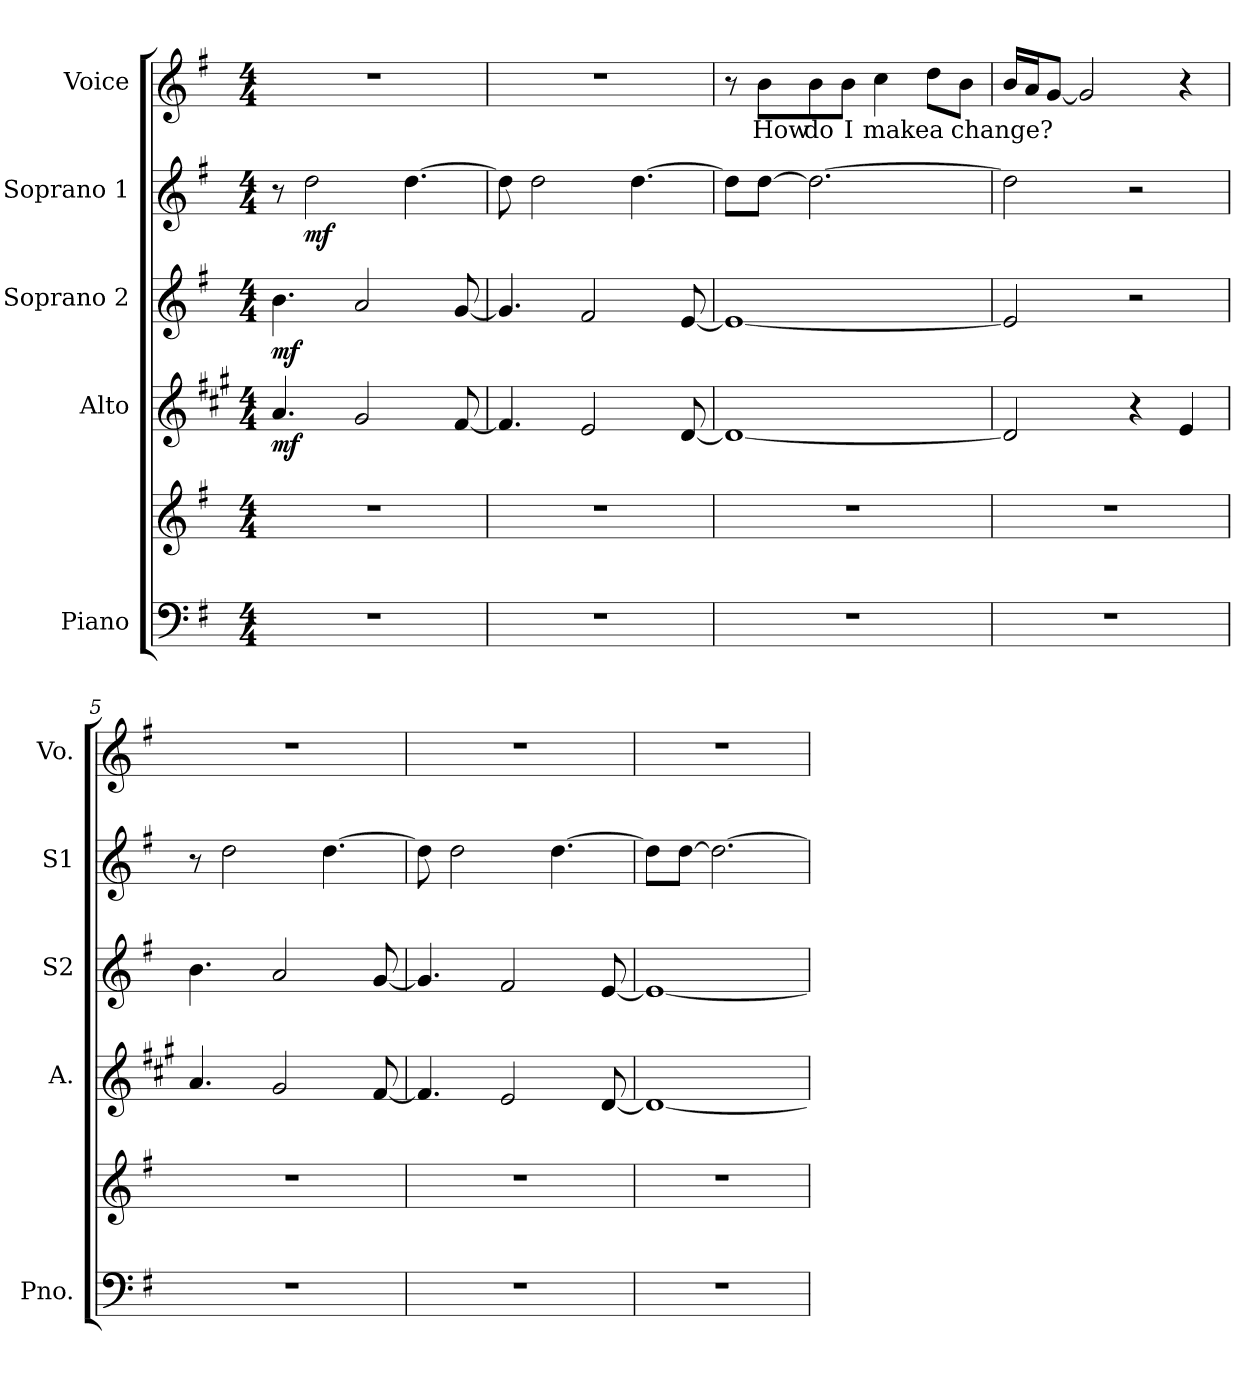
**kern	**kern	**kern	**dynam	**kern	**dynam	**kern	**dynam	**kern	**text
*part5	*part5	*part4	*part4	*part3	*part3	*part2	*part2	*part1	*part1
*staff6	*staff5	*staff4	*staff4	*staff3	*staff3	*staff2	*staff2	*staff1	*staff1
*I"Piano	*	*I"Alto	*	*I"Soprano 2	*	*I"Soprano 1	*	*I"Voice	*
*I'Pno.	*	*I'A.	*	*I'S2	*	*I'S1	*	*I'Vo.	*
*clefF4	*clefG2	*clefG2	*	*clefG2	*	*clefG2	*	*clefG2	*
*	*	*ITrd1c2	*	*	*	*	*	*	*
*k[f#]	*k[f#]	*k[f#]	*	*k[f#]	*	*k[f#]	*	*k[f#]	*
*G:	*G:	*G:	*	*G:	*	*G:	*	*G:	*
*M4/4	*M4/4	*M4/4	*	*M4/4	*	*M4/4	*	*M4/4	*
*MM106	*MM106	*MM106	*	*MM106	*	*MM106	*	*MM106	*
=1	=1	=1	=1	=1	=1	=1	=1	=1	=1
!	!	!	!LO:DY:b	!	!LO:DY:b	!	!	!	!
1r	1r	4.g/	mf	4.b\	mf	8r	.	1r	.
!	!	!	!	!	!	!	!LO:DY:b	!	!
.	.	.	.	.	.	2dd\	mf	.	.
.	.	2f#/	.	2a/	.	.	.	.	.
.	.	.	.	.	.	[4.dd\	.	.	.
.	.	[8e/	.	[8g/	.	.	.	.	.
=2	=2	=2	=2	=2	=2	=2	=2	=2	=2
1r	1r	4.e/]	.	4.g/]	.	8dd\]	.	1r	.
.	.	.	.	.	.	2dd\	.	.	.
.	.	2d/	.	2f#/	.	.	.	.	.
.	.	.	.	.	.	[4.dd\	.	.	.
.	.	[8c/	.	[8e/	.	.	.	.	.
=3	=3	=3	=3	=3	=3	=3	=3	=3	=3
1r	1r	1c_	.	1e_	.	8dd\L]	.	8r	.
!	!	!	!	!	!	!	!	!	!LO:LY:b
.	.	.	.	.	.	[8dd\J	.	8b\L	How
!	!	!	!	!	!	!	!	!	!LO:LY:b
.	.	.	.	.	.	2.dd\_	.	8b\	do
!	!	!	!	!	!	!	!	!	!LO:LY:b
.	.	.	.	.	.	.	.	8b\J	I
!	!	!	!	!	!	!	!	!	!LO:LY:b
.	.	.	.	.	.	.	.	4cc\	make
!	!	!	!	!	!	!	!	!	!LO:LY:b
.	.	.	.	.	.	.	.	8dd\L	a
!	!	!	!	!	!	!	!	!	!LO:LY:b
.	.	.	.	.	.	.	.	8b\J	change?
=4	=4	=4	=4	=4	=4	=4	=4	=4	=4
1r	1r	2c/]	.	2e/]	.	2dd\]	.	16b/LL	.
.	.	.	.	.	.	.	.	16a/J	.
.	.	.	.	.	.	.	.	[8g/J	.
.	.	.	.	.	.	.	.	2g/]	.
.	.	4r	.	2r	.	2r	.	.	.
.	.	4d/	.	.	.	.	.	4r	.
=5	=5	=5	=5	=5	=5	=5	=5	=5	=5
1r	1r	4.g/	.	4.b\	.	8r	.	1r	.
.	.	.	.	.	.	2dd\	.	.	.
.	.	2f#/	.	2a/	.	.	.	.	.
.	.	.	.	.	.	[4.dd\	.	.	.
.	.	[8e/	.	[8g/	.	.	.	.	.
=6	=6	=6	=6	=6	=6	=6	=6	=6	=6
1r	1r	4.e/]	.	4.g/]	.	8dd\]	.	1r	.
.	.	.	.	.	.	2dd\	.	.	.
.	.	2d/	.	2f#/	.	.	.	.	.
.	.	.	.	.	.	[4.dd\	.	.	.
.	.	[8c/	.	[8e/	.	.	.	.	.
!!LO:LB:g=z
=7	=7	=7	=7	=7	=7	=7	=7	=7	=7
1r	1r	1c_	.	1e_	.	8dd\L]	.	1r	.
.	.	.	.	.	.	[8dd\J	.	.	.
.	.	.	.	.	.	2.dd\_	.	.	.
=	=	=	=	=	=	=	=	=	=
*-	*-	*-	*-	*-	*-	*-	*-	*-	*-
